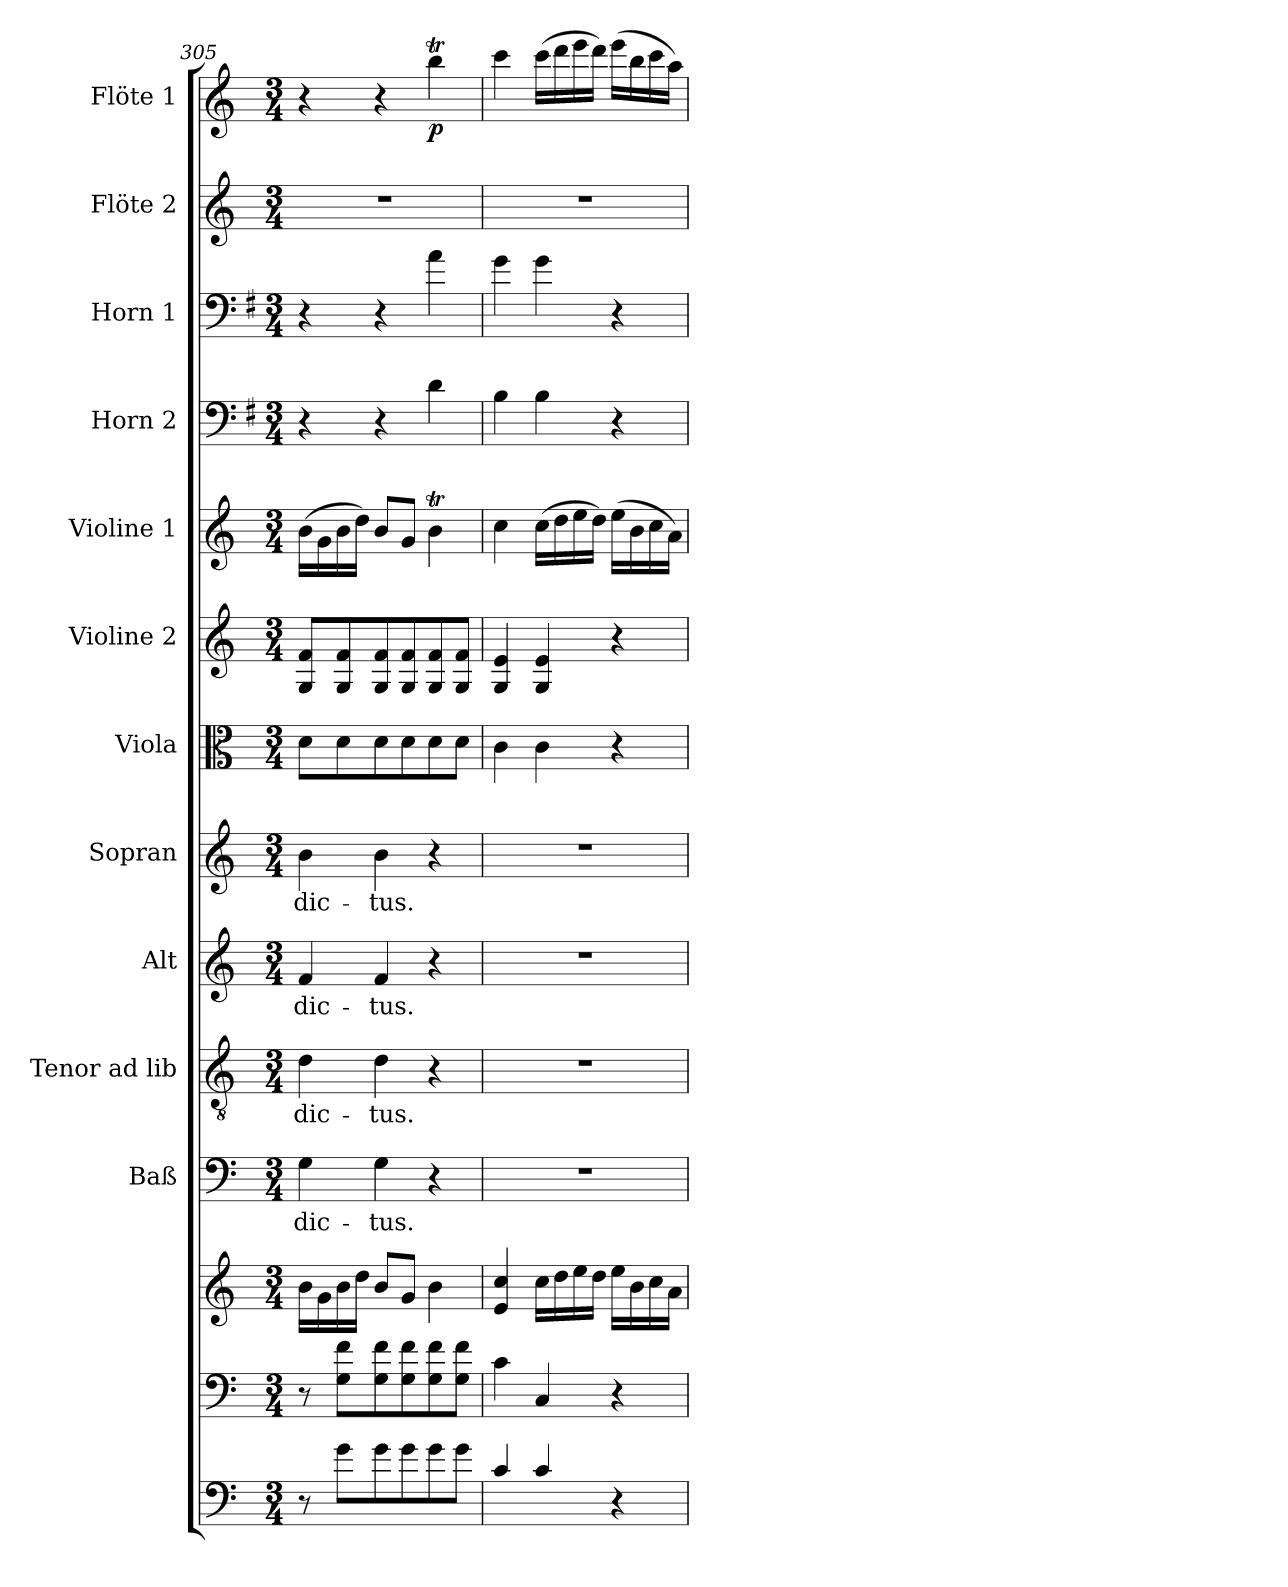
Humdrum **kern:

**kern	**kern	**kern	**kern	**text	**kern	**text	**kern	**text	**kern	**text	**kern	**kern	**kern	**kern	**kern	**kern	**kern	**dynam
*part13	*part12	*part12	*part11	*part11	*part10	*part10	*part9	*part9	*part8	*part8	*part7	*part6	*part5	*part4	*part3	*part2	*part1	*part1
*staff14	*staff13	*staff12	*staff11	*staff11	*staff10	*staff10	*staff9	*staff9	*staff8	*staff8	*staff7	*staff6	*staff5	*staff4	*staff3	*staff2	*staff1	*staff1
*	*	*	*I"Baß	*	*I"Tenor ad lib	*	*I"Alt	*	*I"Sopran	*	*I"Viola	*I"Violine 2	*I"Violine 1	*I"Horn 2	*I"Horn 1	*I"Flöte 2	*I"Flöte 1	*
*	*	*	*I'Baß	*	*I'Ten	*	*I'Alt	*	*I'Sop	*	*I'Vla.	*I'Vln. 2	*I'Vln. 1	*I'Hrn. 2	*I'Hrn. 1	*I'Fl. 2	*I'Fl. 1	*
*clefF4	*clefF4	*clefG2	*clefF4	*	*clefGv2	*	*clefG2	*	*clefG2	*	*clefC3	*clefG2	*clefG2	*clefF4	*clefF4	*clefG2	*clefG2	*
*ITrd7c12	*	*	*	*	*	*	*	*	*	*	*	*	*	*ITrd4c7	*ITrd4c7	*	*	*
*k[]	*k[]	*k[]	*k[]	*	*k[]	*	*k[]	*	*k[]	*	*k[]	*k[]	*k[]	*k[]	*k[]	*k[]	*k[]	*
*C:	*C:	*C:	*C:	*	*C:	*	*C:	*	*C:	*	*C:	*C:	*C:	*C:	*C:	*C:	*C:	*
*M3/4	*M3/4	*M3/4	*M3/4	*	*M3/4	*	*M3/4	*	*M3/4	*	*M3/4	*M3/4	*M3/4	*M3/4	*M3/4	*M3/4	*M3/4	*
=305	=305	=305	=305	=305	=305	=305	=305	=305	=305	=305	=305	=305	=305	=305	=305	=305	=305	=305
!	!	!	!	!LO:LY:b	!	!LO:LY:b	!	!LO:LY:b	!	!LO:LY:b	!	!	!	!	!	!	!	!
8r	8r	16b\LL	4G\	-dic-	4d\	-dic-	4f/	-dic-	4b\	-dic-	8d\L	8G/ 8f/L	(>16b\LL	4r	4r	2.r	4r	.
.	.	16g\	.	.	.	.	.	.	.	.	.	.	16g\	.	.	.	.	.
8G\L	8G\ 8f\L	16b\	.	.	.	.	.	.	.	.	8d\	8G/ 8f/	16b\	.	.	.	.	.
.	.	16dd\JJ	.	.	.	.	.	.	.	.	.	.	16dd\JJ)	.	.	.	.	.
!	!	!	!	!LO:LY:b	!	!LO:LY:b	!	!LO:LY:b	!	!LO:LY:b	!	!	!	!	!	!	!	!
8G\	8G\ 8f\	8b/L	4G\	-tus.	4d\	-tus.	4f/	-tus.	4b\	-tus.	8d\	8G/ 8f/	8b/L	4r	4r	.	4r	.
8G\	8G\ 8f\	8g/J	.	.	.	.	.	.	.	.	8d\	8G/ 8f/	8g/J	.	.	.	.	.
!	!	!	!	!	!	!	!	!	!	!	!	!	!	!	!	!	!	!LO:DY:b
8G\	8G\ 8f\	4b\	4r	.	4r	.	4r	.	4r	.	8d\	8G/ 8f/	4bt\	4G\	4d\	.	4bbt\	p
8G\J	8G\ 8f\J	.	.	.	.	.	.	.	.	.	8d\J	8G/ 8f/J	.	.	.	.	.	.
=306	=306	=306	=306	=306	=306	=306	=306	=306	=306	=306	=306	=306	=306	=306	=306	=306	=306	=306
4C/	4c\	4e/ 4cc/	2.r	.	2.r	.	2.r	.	2.r	.	4c\	4G/ 4e/	4cc\	4E\	4c\	2.r	4ccc\	.
4C/	4C/	16cc\LL	.	.	.	.	.	.	.	.	4c\	4G/ 4e/	(>16cc\LL	4E\	4c\	.	(>16ccc\LL	.
.	.	16dd\	.	.	.	.	.	.	.	.	.	.	16dd\	.	.	.	16ddd\	.
.	.	16ee\	.	.	.	.	.	.	.	.	.	.	16ee\	.	.	.	16eee\	.
.	.	16dd\JJ	.	.	.	.	.	.	.	.	.	.	16dd\JJ)	.	.	.	16ddd\JJ)	.
4r	4r	16ee\LL	.	.	.	.	.	.	.	.	4r	4r	(>16ee\LL	4r	4r	.	(>16eee\LL	.
.	.	16b\	.	.	.	.	.	.	.	.	.	.	16b\	.	.	.	16bb\	.
.	.	16cc\	.	.	.	.	.	.	.	.	.	.	16cc\	.	.	.	16ccc\	.
.	.	16a\JJ	.	.	.	.	.	.	.	.	.	.	16a\JJ)	.	.	.	16aa\JJ)	.
=	=	=	=	=	=	=	=	=	=	=	=	=	=	=	=	=	=	=
*-	*-	*-	*-	*-	*-	*-	*-	*-	*-	*-	*-	*-	*-	*-	*-	*-	*-	*-
